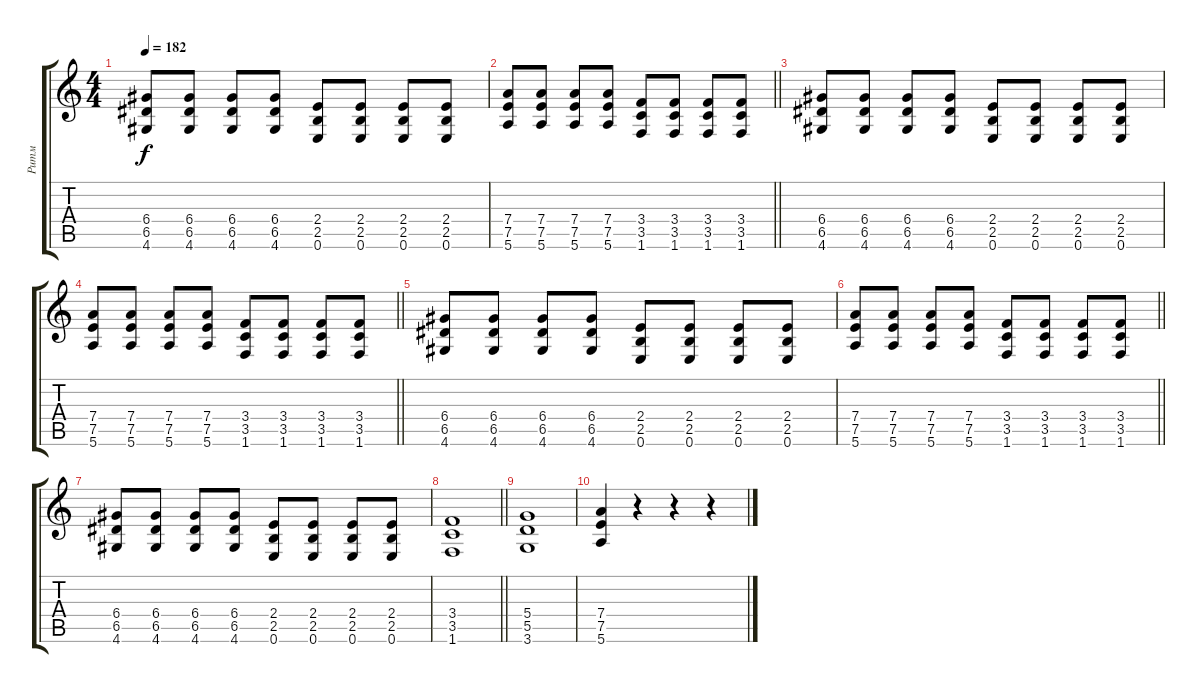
\track ("Ритм" "Ритм") {instrument overdrivenguitar}
\staff {score tabs}
\tuning (E4 B3 G3 D3 A2 E2) {hide}
\ts (4 4)
\tempo 182
\clef g2
\ks c
(6.4 6.5 4.6).8{dy f} (6.4 6.5 4.6).8 (6.4 6.5 4.6).8 (6.4 6.5 4.6).8 (2.4 2.5 0.6).8 (2.4 2.5 0.6).8 (2.4 2.5 0.6).8 (2.4 2.5 0.6).8 |
\barLineRight lightlight
(7.4 7.5 5.6).8 (7.4 7.5 5.6).8 (7.4 7.5 5.6).8 (7.4 7.5 5.6).8 (3.4 3.5 1.6).8 (3.4 3.5 1.6).8 (3.4 3.5 1.6).8 (3.4 3.5 1.6).8 |
(6.4 6.5 4.6).8 (6.4 6.5 4.6).8 (6.4 6.5 4.6).8 (6.4 6.5 4.6).8 (2.4 2.5 0.6).8 (2.4 2.5 0.6).8 (2.4 2.5 0.6).8 (2.4 2.5 0.6).8 |
\barLineRight lightlight
(7.4 7.5 5.6).8 (7.4 7.5 5.6).8 (7.4 7.5 5.6).8 (7.4 7.5 5.6).8 (3.4 3.5 1.6).8 (3.4 3.5 1.6).8 (3.4 3.5 1.6).8 (3.4 3.5 1.6).8 |
(6.4 6.5 4.6).8 (6.4 6.5 4.6).8 (6.4 6.5 4.6).8 (6.4 6.5 4.6).8 (2.4 2.5 0.6).8 (2.4 2.5 0.6).8 (2.4 2.5 0.6).8 (2.4 2.5 0.6).8 |
\barLineRight lightlight
(7.4 7.5 5.6).8 (7.4 7.5 5.6).8 (7.4 7.5 5.6).8 (7.4 7.5 5.6).8 (3.4 3.5 1.6).8 (3.4 3.5 1.6).8 (3.4 3.5 1.6).8 (3.4 3.5 1.6).8 |
(6.4 6.5 4.6).8 (6.4 6.5 4.6).8 (6.4 6.5 4.6).8 (6.4 6.5 4.6).8 (2.4 2.5 0.6).8 (2.4 2.5 0.6).8 (2.4 2.5 0.6).8 (2.4 2.5 0.6).8 |
\barLineRight lightlight
(3.4 3.5 1.6).1 |
(5.4 5.5 3.6).1 |
(7.4 7.5 5.6).4 r.4 r.4 r.4
